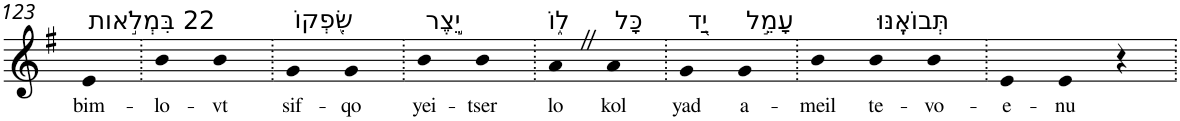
**kern	**text
*part1	*part1
*staff1	*staff1
*I"Piano	*
*I'Pno	*
!!LO:PB:g=z
*clefG2	*
*k[f#]	*
*G:	*
=123	=123
!LO:TX:a:t=22 בִּמְלֹ֣אות	!
!	!LO:LY:b
4e	bim-
=124.	=124.
!	!LO:LY:b
4b	-lo-
!	!LO:LY:b
4b	-vt
=125.	=125.
!LO:TX:a:t=שִׂ֭פְקוֹ	!
!	!LO:LY:b
4g	sif-
!	!LO:LY:b
4g	-qo
=126.	=126.
!LO:TX:a:t=יֵ֣צֶר	!
!	!LO:LY:b
4b	yei-
!	!LO:LY:b
4b	-tser
=127.	=127.
!LO:TX:a:t=ל֑וֹ	!
!	!LO:LY:b
4aZ	lo
!LO:TX:a:t=כָּל	!
!	!LO:LY:b
4a	kol
=128.	=128.
!LO:TX:a:t=יַ֖ד	!
!	!LO:LY:b
4g	yad
!LO:TX:a:t=עָמֵ֣ל	!
!	!LO:LY:b
4g	a-
=129.	=129.
!	!LO:LY:b
4b	-meil
!LO:TX:a:t=תְּבוֹאֶֽנּוּ	!
!	!LO:LY:b
4b	te-
!	!LO:LY:b
4b	-vo-
=130.	=130.
!	!LO:LY:b
4e	-e-
!	!LO:LY:b
4e	-nu
4r	.
=.	=.
*-	*-
